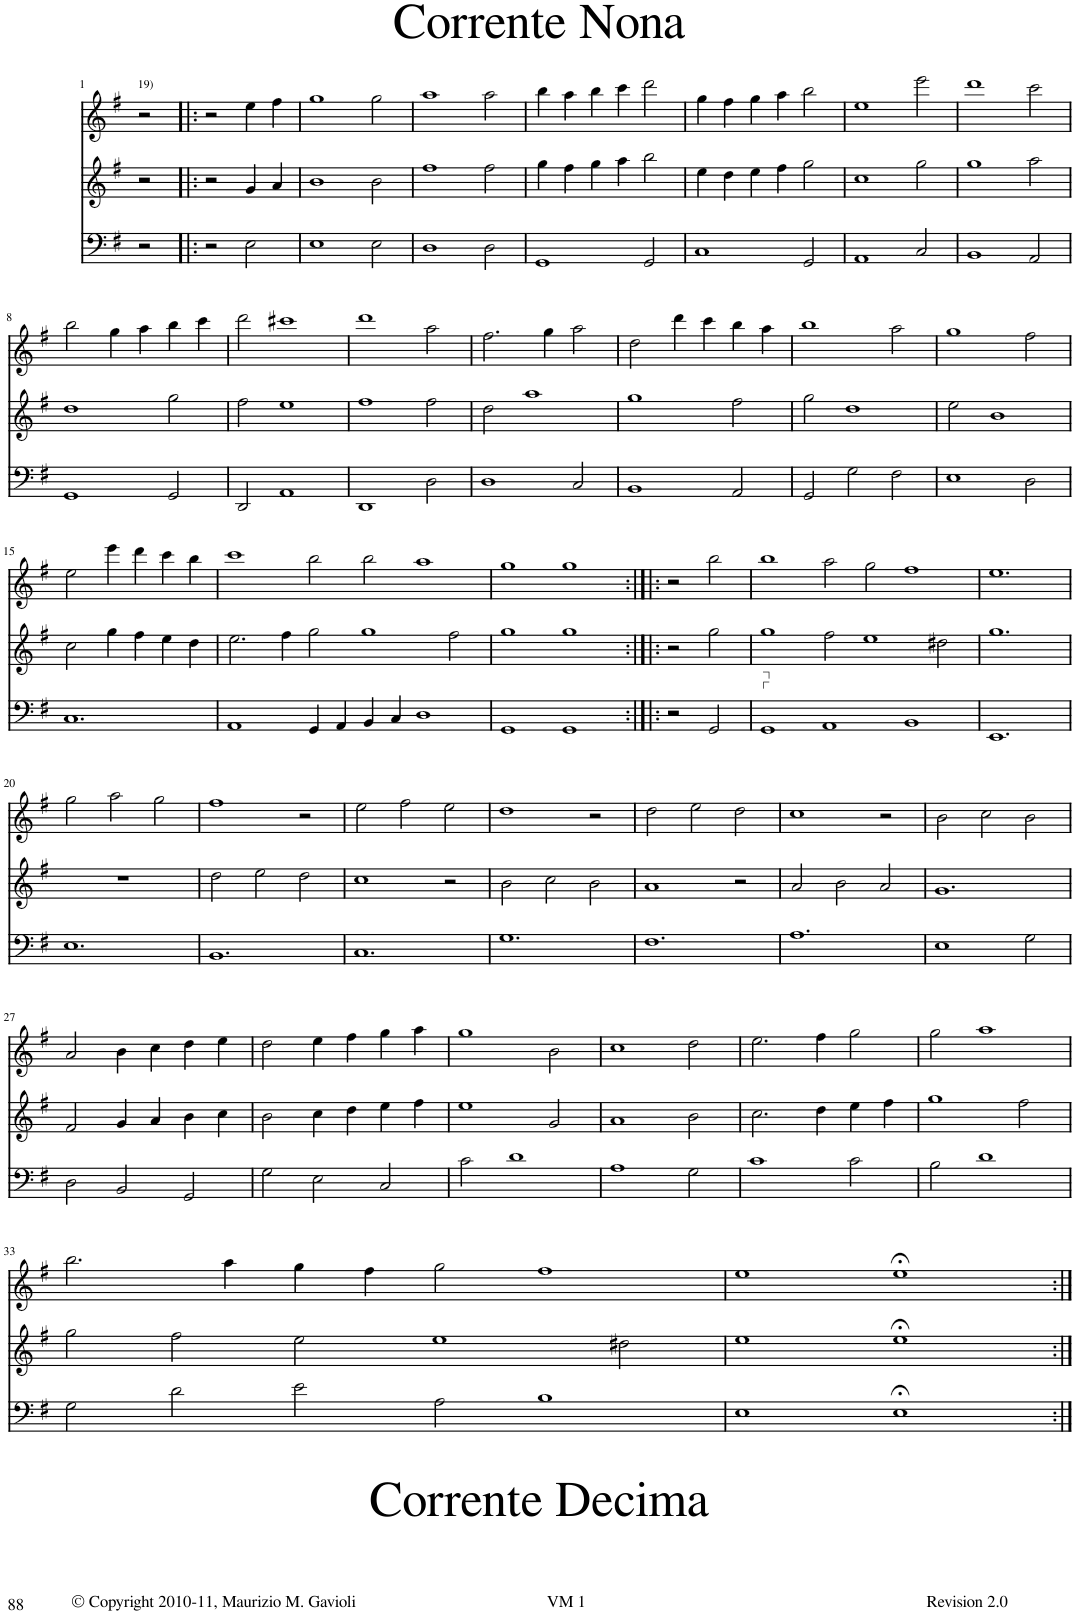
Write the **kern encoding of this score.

**kern	**kern	**kern
*part3	*part2	*part1
*staff3	*staff2	*staff1
*I"Violoncello	*I"Violin	*I"Violin
*I'Vc	*I'Vln	*I'Vln
!!LO:PB:g=z
*clefF4	*clefG2	*clefG2
*k[f#]	*k[f#]	*k[f#]
*M3/2	*M3/2	*M3/2
=1	=1	=1
!	!	!LO:TX:a:t=19)
2r	2r	2r
=1X16!|:	=1X16!|:	=1X16!|:
2r	2r	2r
2E\	4g/	4ee\
.	4a/	4ff#\
=2	=2	=2
1E	1b	1gg
2E\	2b\	2gg\
=3	=3	=3
1D	1ff#	1aa
2D\	2ff#\	2aa\
=4	=4	=4
1GG	4gg\	4bb\
.	4ff#\	4aa\
.	4gg\	4bb\
.	4aa\	4ccc\
2GG/	2bb\	2ddd\
=5	=5	=5
1C	4ee\	4gg\
.	4dd\	4ff#\
.	4ee\	4gg\
.	4ff#\	4aa\
2GG/	2gg\	2bb\
=6	=6	=6
1AA	1cc	1ee
2C/	2gg\	2eee\
=7	=7	=7
1BB	1gg	1ddd
2AA/	2aa\	2ccc\
!!LO:LB:g=z
=8	=8	=8
1GG	1dd	2bb\
.	.	4gg\
.	.	4aa\
2GG/	2gg\	4bb\
.	.	4ccc\
=9	=9	=9
2DD/	2ff#\	2ddd\
1AA	1ee	1ccc#X
=10	=10	=10
1DD	1ff#	1ddd
2D\	2ff#\	2aa\
=11	=11	=11
1D	2dd\	2.ff#\
.	1aa	.
.	.	4gg\
2C/	.	2aa\
=12	=12	=12
1BB	1gg	2dd\
.	.	4ddd\
.	.	4ccc\
2AA/	2ff#\	4bb\
.	.	4aa\
=13	=13	=13
2GG/	2gg\	1bb
2G\	1dd	.
2F#\	.	2aa\
=14	=14	=14
1E	2ee\	1gg
.	1b	.
2D\	.	2ff#\
!!LO:LB:g=z
=15	=15	=15
1.C	2cc\	2ee\
.	4gg\	4eee\
.	4ff#\	4ddd\
.	4ee\	4ccc\
.	4dd\	4bb\
=16	=16	=16
1AA	2.ee\	1ccc
.	4ff#\	.
4GG/	2gg\	2bb\
4AA/	.	.
4BB/	1gg	2bb\
4C/	.	.
1D	.	1aa
.	2ff#\	.
=17	=17	=17
1GG	1gg	1gg
[2GG	[2gg	[2gg
=17X17:|!|:	=17X17:|!|:	=17X17:|!|:
2r	2r	2r
2GG]	2gg]	2gg]
2GG/	2gg\	2bb\
=18	=18	=18
!LO:TX:a:t=┌	!	!
!LO:TX:a:t=┐	!	!
1GG	1gg	1bb
[2AA	2ff#\	2aa\
2ryy	1ee	2gg\
1BB	.	1ff#
.	2dd#X\	.
=19	=19	=19
1.EE	1.gg	1.ee
2AA]	2ryy	2ryy
!!LO:LB:g=z
=20	=20	=20
1.E	1.r	2gg\
.	.	2aa\
.	.	2gg\
=21	=21	=21
1.BB	2dd\	1ff#
.	2ee\	.
.	2dd\	2r
=22	=22	=22
1.C	1cc	2ee\
.	.	2ff#\
.	2r	2ee\
=23	=23	=23
1.G	2b\	1dd
.	2cc\	.
.	2b\	2r
=24	=24	=24
1.F#	1a	2dd\
.	.	2ee\
.	2r	2dd\
=25	=25	=25
1.A	2a/	1cc
.	2b\	.
.	2a/	2r
=26	=26	=26
1E	1.g	2b\
.	.	2cc\
2G\	.	2b\
!!LO:LB:g=z
=27	=27	=27
2D\	2f#/	2a/
2BB/	4g/	4b\
.	4a/	4cc\
2GG/	4b\	4dd\
.	4cc\	4ee\
=28	=28	=28
2G\	2b\	2dd\
2E\	4cc\	4ee\
.	4dd\	4ff#\
2C/	4ee\	4gg\
.	4ff#\	4aa\
=29	=29	=29
2c\	1ee	1gg
1d	.	.
.	2g/	2b\
=30	=30	=30
1A	1a	1cc
2G\	2b\	2dd\
=31	=31	=31
1c	2.cc\	2.ee\
.	4dd\	4ff#\
2c\	4ee\	2gg\
.	4ff#\	.
=32	=32	=32
2B\	1gg	2gg\
1d	.	1aa
.	2ff#\	.
!!LO:LB:g=z
=33	=33	=33
2G\	2gg\	2.bb\
2d\	2ff#\	.
.	.	4aa\
2e\	2ee\	4gg\
.	.	4ff#\
2A\	1ee	2gg\
1B	.	1ff#
.	2dd#X\	.
=34	=34	=34
1E	1ee	1ee
[2E	[2ee	[2ee
=35:|!	=35:|!	=35:|!
2E;<]	2ee;<]	2ee;<]
=	=	=
*-	*-	*-
